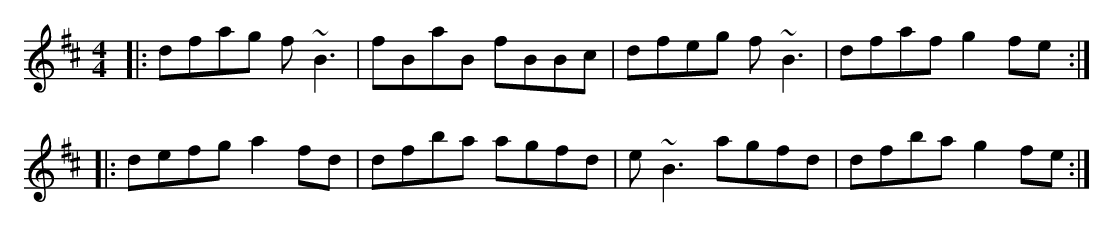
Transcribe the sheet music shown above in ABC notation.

X:1
M:4/4
K:D
|:dfag f~B3|fBaB fBBc|dfeg f~B3|dfaf g2fe:|
|:defg a2fd|dfba agfd|e~B3 agfd|dfba g2fe:|
